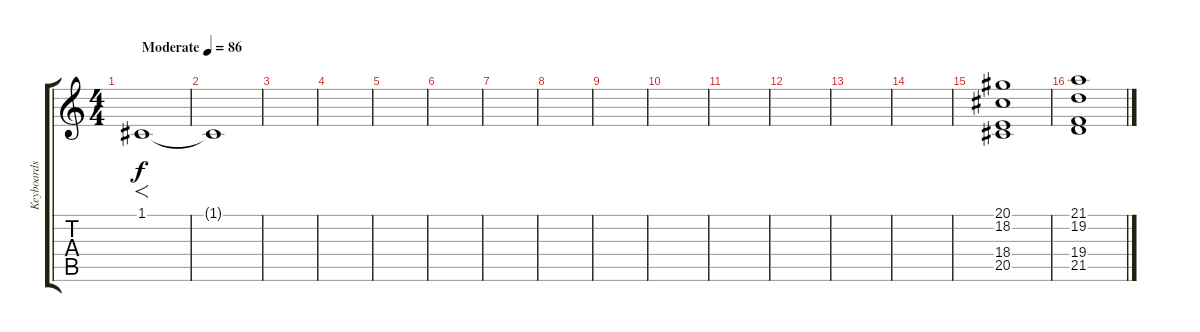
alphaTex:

\track ("Keyboards" "Keyboards") {instrument choiraahs}
\staff {score tabs}
\tuning (C4 G3 Eb3 Bb2 F2 C2) {hide}
\ts (4 4)
\tempo (86 "Moderate")
\clef g2
\ks c
1.1.1{f dy f instrument choiraahs} |
1.1{t}.1 |
|
|
|
|
|
|
|
|
|
|
|
|
(20.1 18.2 18.4 20.5).1{volume 6} |
(21.1 19.2 19.4 21.5).1
